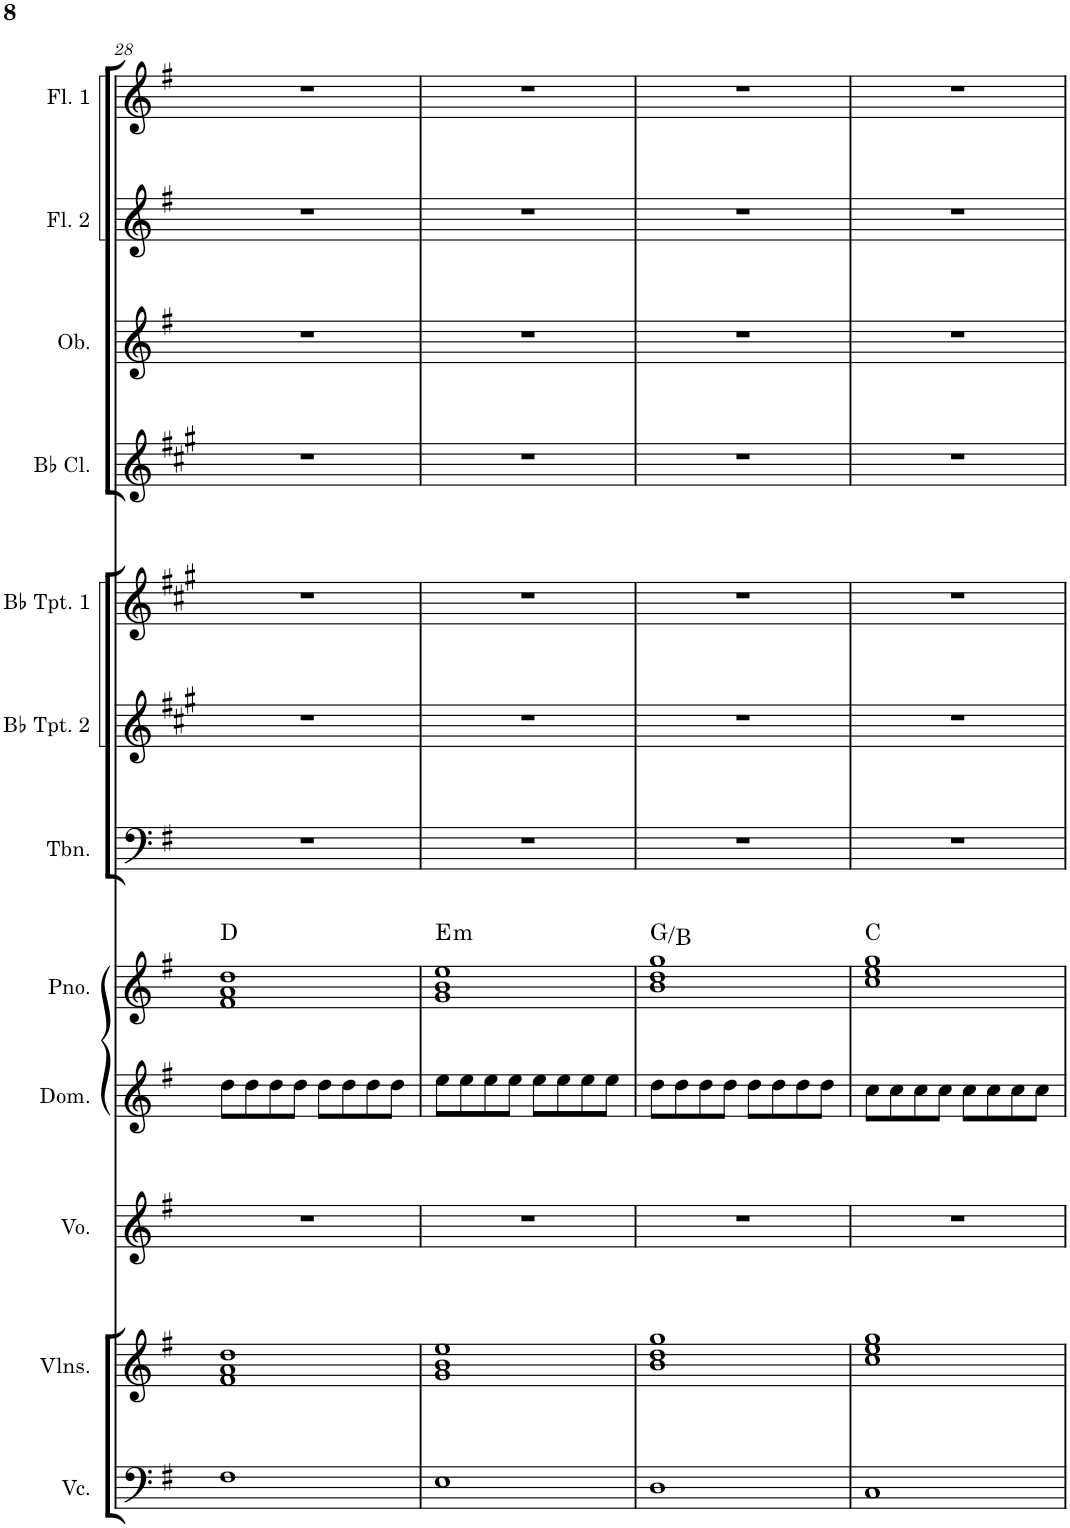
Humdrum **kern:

**kern	**kern	**kern	**kern	**kern	**harte	**kern	**kern	**kern	**kern	**kern	**kern	**kern
*part12	*part11	*part10	*part9	*part8	*part8	*part7	*part6	*part5	*part4	*part3	*part2	*part1
*staff12	*staff11	*staff10	*staff9	*staff8	*	*staff7	*staff6	*staff5	*staff4	*staff3	*staff2	*staff1
*I"Violoncello	*I"Violins	*I"Voice	*I"Domra	*I"Piano	*	*I"Trombone	*I"Bb Trumpet 2	*I"Bb Trumpet 1	*I"Bb Clarinet	*I"Oboe	*I"Flute 2	*I"Flute 1
*I'Vc.	*I'Vlns.	*I'Vo.	*I'Dom.	*I'Pno.	*	*I'Tbn.	*I'Bb Tpt. 2	*I'Bb Tpt. 1	*I'Bb Cl.	*I'Ob.	*I'Fl. 2	*I'Fl. 1
!!LO:PB:g=z
*clefF4	*clefG2	*clefG2	*clefG2	*clefG2	*	*clefF4	*clefG2	*clefG2	*clefG2	*clefG2	*clefG2	*clefG2
*	*	*	*	*	*	*	*Trd1c2	*Trd1c2	*Trd1c2	*	*	*
*k[f#]	*k[f#]	*k[f#]	*k[f#]	*k[f#]	*	*k[f#]	*k[f#c#g#]	*k[f#c#g#]	*k[f#c#g#]	*k[f#]	*k[f#]	*k[f#]
*M4/4	*M4/4	*M4/4	*M4/4	*M4/4	*	*M4/4	*M4/4	*M4/4	*M4/4	*M4/4	*M4/4	*M4/4
=28	=28	=28	=28	=28	=28	=28	=28	=28	=28	=28	=28	=28
1F#	1f# 1a 1dd	1r	8dd\L	1f# 1a 1dd	D:maj	1r	1r	1r	1r	1r	1r	1r
.	.	.	8dd\	.	.	.	.	.	.	.	.	.
.	.	.	8dd\	.	.	.	.	.	.	.	.	.
.	.	.	8dd\J	.	.	.	.	.	.	.	.	.
.	.	.	8dd\L	.	.	.	.	.	.	.	.	.
.	.	.	8dd\	.	.	.	.	.	.	.	.	.
.	.	.	8dd\	.	.	.	.	.	.	.	.	.
.	.	.	8dd\J	.	.	.	.	.	.	.	.	.
=29	=29	=29	=29	=29	=29	=29	=29	=29	=29	=29	=29	=29
!	!	!	!	!	!LO:H:kt=m	!	!	!	!	!	!	!
1E	1g 1b 1ee	1r	8ee\L	1g 1b 1ee	E:min	1r	1r	1r	1r	1r	1r	1r
.	.	.	8ee\	.	.	.	.	.	.	.	.	.
.	.	.	8ee\	.	.	.	.	.	.	.	.	.
.	.	.	8ee\J	.	.	.	.	.	.	.	.	.
.	.	.	8ee\L	.	.	.	.	.	.	.	.	.
.	.	.	8ee\	.	.	.	.	.	.	.	.	.
.	.	.	8ee\	.	.	.	.	.	.	.	.	.
.	.	.	8ee\J	.	.	.	.	.	.	.	.	.
=30	=30	=30	=30	=30	=30	=30	=30	=30	=30	=30	=30	=30
1D	1b 1dd 1gg	1r	8dd\L	1b 1dd 1gg	G:maj/3	1r	1r	1r	1r	1r	1r	1r
.	.	.	8dd\	.	.	.	.	.	.	.	.	.
.	.	.	8dd\	.	.	.	.	.	.	.	.	.
.	.	.	8dd\J	.	.	.	.	.	.	.	.	.
.	.	.	8dd\L	.	.	.	.	.	.	.	.	.
.	.	.	8dd\	.	.	.	.	.	.	.	.	.
.	.	.	8dd\	.	.	.	.	.	.	.	.	.
.	.	.	8dd\J	.	.	.	.	.	.	.	.	.
=31	=31	=31	=31	=31	=31	=31	=31	=31	=31	=31	=31	=31
1C	1cc 1ee 1gg	1r	8cc\L	1cc 1ee 1gg	C:maj	1r	1r	1r	1r	1r	1r	1r
.	.	.	8cc\	.	.	.	.	.	.	.	.	.
.	.	.	8cc\	.	.	.	.	.	.	.	.	.
.	.	.	8cc\J	.	.	.	.	.	.	.	.	.
.	.	.	8cc\L	.	.	.	.	.	.	.	.	.
.	.	.	8cc\	.	.	.	.	.	.	.	.	.
.	.	.	8cc\	.	.	.	.	.	.	.	.	.
.	.	.	8cc\J	.	.	.	.	.	.	.	.	.
=	=	=	=	=	=	=	=	=	=	=	=	=
*-	*-	*-	*-	*-	*-	*-	*-	*-	*-	*-	*-	*-
